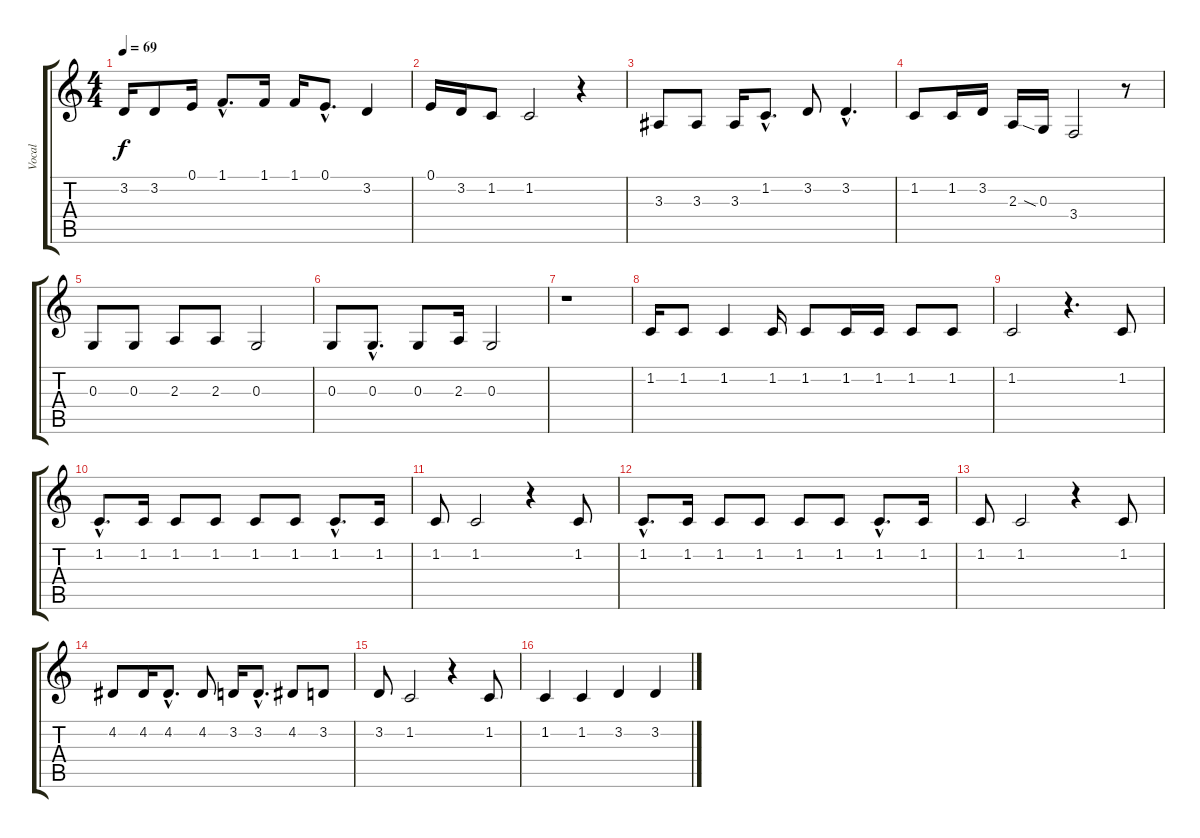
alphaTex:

\track ("Vocal" "Vocal") {instrument sopranosax}
\staff {score tabs}
\tuning (E4 B3 G3 D3 A2 E2) {hide}
\ts (4 4)
\tempo 69
\clef g2
\ks c
3.2.16{dy f} 3.2.8 0.1.16 1.1{hac}.8{d} 1.1.16 1.1.16 0.1{hac}.8{d} 3.2.4 |
0.1.16 3.2.16 1.2.8 1.2.2 r.4 |
3.3.8 3.3.8 3.3.16 1.2{hac}.8{d} 3.2.8 3.2{hac}.4{d} |
1.2.8 1.2.16 3.2.16 2.3.16 0.3{sia}.16 3.4.2 r.8 |
0.3.8 0.3.8 2.3.8 2.3.8 0.3.2 |
0.3.8 0.3{hac}.8{d} 0.3.8 2.3.16 0.3.2 |
r.1 |
1.2.16 1.2.8 1.2.4 1.2.16 1.2.8 1.2.16 1.2.16 1.2.8 1.2.8 |
1.2.2 r.4{d} 1.2.8 |
1.2{hac}.8{d} 1.2.16 1.2.8 1.2.8 1.2.8 1.2.8 1.2{hac}.8{d} 1.2.16 |
1.2.8 1.2.2 r.4 1.2.8 |
1.2{hac}.8{d} 1.2.16 1.2.8 1.2.8 1.2.8 1.2.8 1.2{hac}.8{d} 1.2.16 |
1.2.8 1.2.2 r.4 1.2.8 |
4.2.8 4.2.16 4.2{hac}.8{d} 4.2.8 3.2.16 3.2{hac}.8{d} 4.2.8 3.2.8 |
3.2.8 1.2.2 r.4 1.2.8 |
1.2.4 1.2.4 3.2.4 3.2.4
